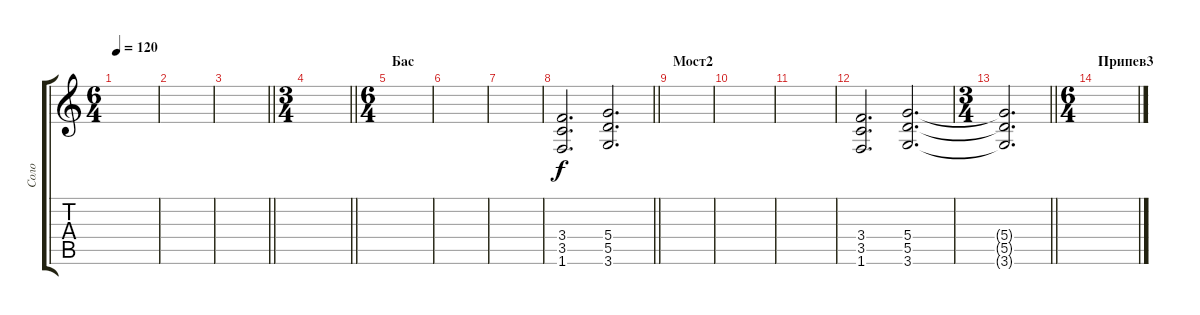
\track ("Соло" "Соло") {instrument distortionguitar}
\staff {score tabs}
\tuning (E4 B3 G3 D3 A2 E2) {hide}
\ts (6 4)
\tempo 120
\clef g2
\ks c
|
|
\barLineRight lightlight
|
\ts (3 4)
\barLineRight lightlight
|
\ts (6 4)
\section ("" "Бас")
|
|
|
\barLineRight lightlight
(3.4 3.5 1.6).2{d} (5.4 5.5 3.6).2{d} |
\section ("" "Мост2")
|
|
|
(3.4 3.5 1.6).2{d} (5.4 5.5 3.6).2{d} |
\ts (3 4)
\barLineRight lightlight
(5.4{t} 5.5{t} 3.6{t}).2{d} |
\ts (6 4)
\section ("" "Припев3")
